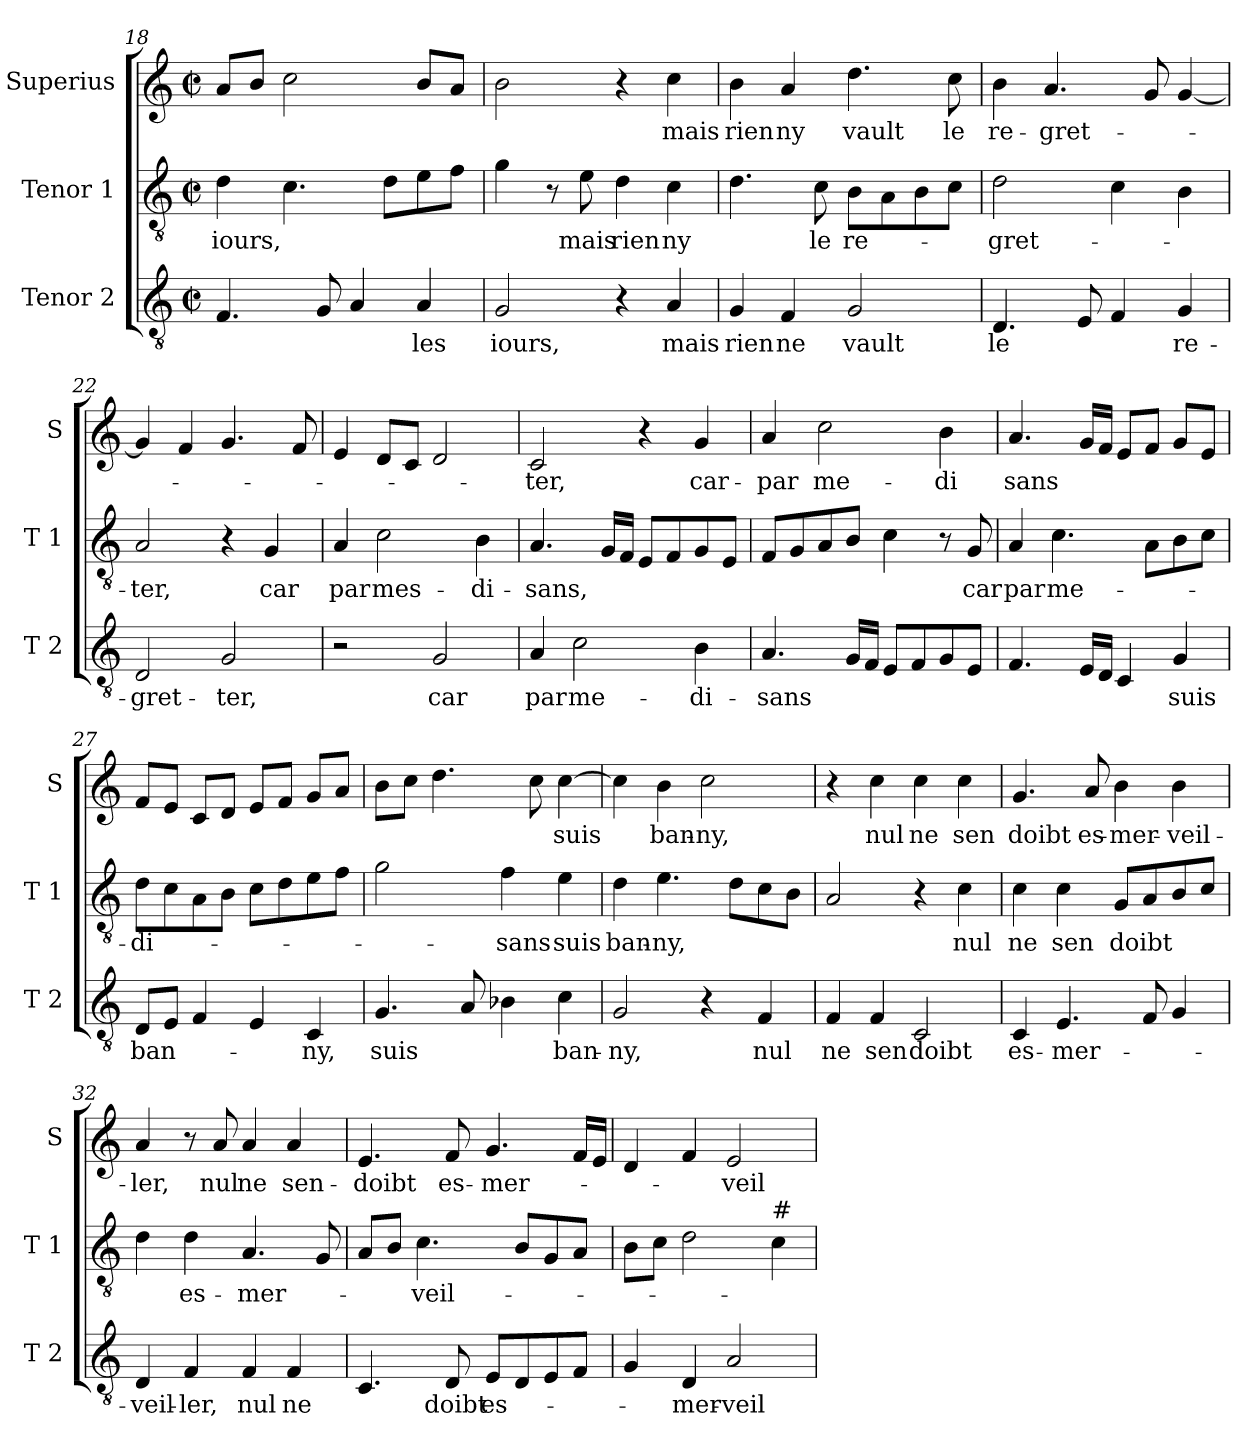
**kern	**text	**kern	**text	**kern	**text
*part3	*part3	*part2	*part2	*part1	*part1
*staff3	*staff3	*staff2	*staff2	*staff1	*staff1
*I"Tenor 2	*	*I"Tenor 1	*	*I"Superius	*
*I'T 2	*	*I'T 1	*	*I'S	*
*clefGv2	*	*clefGv2	*	*clefG2	*
*k[]	*	*k[]	*	*k[]	*
*C:	*	*C:	*	*C:	*
*M2/2	*	*M2/2	*	*M2/2	*
*met(c|)	*	*met(c|)	*	*met(c|)	*
=18	=18	=18	=18	=18	=18
!	!	!	!LO:LY:b	!	!
4.F/	.	4d\	iours,	8a/L	.
.	.	.	.	8b/J	.
.	.	4.c\	.	2cc\	.
8G/	.	.	.	.	.
4A/	.	.	.	.	.
.	.	8d\L	.	.	.
!	!LO:LY:b	!	!	!	!
4A/	les	8e\	.	8b/L	.
.	.	8f\J	.	8a/J	.
=19	=19	=19	=19	=19	=19
!	!LO:LY:b	!	!	!	!
2G/	iours,	4g\	.	2b\	.
.	.	8r	.	.	.
!	!	!	!LO:LY:b	!	!
.	.	8e\	mais	.	.
!	!	!	!LO:LY:b	!	!
4r	.	4d\	rien	4r	.
!	!LO:LY:b	!	!LO:LY:b	!	!LO:LY:b
4A/	mais	4c\	ny	4cc\	mais
!!LO:LB:g=z
=20	=20	=20	=20	=20	=20
!	!LO:LY:b	!	!	!	!LO:LY:b
4G/	rien	4.d\	.	4b\	rien
!	!LO:LY:b	!	!	!	!LO:LY:b
4F/	ne	.	.	4a/	ny
!	!	!	!LO:LY:b	!	!
.	.	8c\	le	.	.
!	!LO:LY:b	!	!LO:LY:b	!	!LO:LY:b
2G/	vault	8B\L	re-	4.dd\	vault
.	.	8A\	.	.	.
.	.	8B\	.	.	.
!	!	!	!	!	!LO:LY:b
.	.	8c\J	.	8cc\	le
=21	=21	=21	=21	=21	=21
!	!LO:LY:b	!	!LO:LY:b	!	!LO:LY:b
4.D/	le	2d\	-gret-	4b\	re-
!	!	!	!	!	!LO:LY:b
.	.	.	.	4.a/	-gret-
8E/	.	.	.	.	.
4F/	.	4c\	.	.	.
.	.	.	.	8g/	.
!	!LO:LY:b	!	!	!	!
4G/	re-	4B\	.	[4g/	.
=22	=22	=22	=22	=22	=22
!	!LO:LY:b	!	!LO:LY:b	!	!
2D/	-gret-	2A/	-ter,	4g/]	.
.	.	.	.	4f/	.
!	!LO:LY:b	!	!	!	!
2G/	-ter,	4r	.	4.g/	.
!	!	!	!LO:LY:b	!	!
.	.	4G/	car	.	.
.	.	.	.	8f/	.
=23	=23	=23	=23	=23	=23
!	!	!	!LO:LY:b	!	!
2r	.	4A/	par	4e/	.
!	!	!	!LO:LY:b	!	!
.	.	2c\	mes-	8d/L	.
.	.	.	.	8c/J	.
!	!LO:LY:b	!	!	!	!
2G/	car	.	.	2d/	.
!	!	!	!LO:LY:b	!	!
.	.	4B\	-di-	.	.
=24	=24	=24	=24	=24	=24
!	!LO:LY:b	!	!LO:LY:b	!	!LO:LY:b
4A/	par	4.A/	-sans,	2c/	-ter,
!	!LO:LY:b	!	!	!	!
2c\	me-	.	.	.	.
.	.	16G/LL	.	.	.
.	.	16F/JJ	.	.	.
.	.	8E/L	.	4r	.
.	.	8F/	.	.	.
!	!LO:LY:b	!	!	!	!LO:LY:b
4B\	-di-	8G/	.	4g/	car-
.	.	8E/J	.	.	.
!!LO:LB:g=z
=25	=25	=25	=25	=25	=25
!	!LO:LY:b	!	!	!	!LO:LY:b
4.A/	-sans	8F/L	.	4a/	-par
.	.	8G/	.	.	.
!	!	!	!	!	!LO:LY:b
.	.	8A/	.	2cc\	me-
16G/LL	.	8B/J	.	.	.
16F/JJ	.	.	.	.	.
8E/L	.	4c\	.	.	.
8F/	.	.	.	.	.
!	!	!	!	!	!LO:LY:b
8G/	.	8r	.	4b\	-di
!	!	!	!LO:LY:b	!	!
8E/J	.	8G/	car	.	.
=26	=26	=26	=26	=26	=26
!	!	!	!LO:LY:b	!	!LO:LY:b
4.F/	.	4A/	par	4.a/	sans
!	!	!	!LO:LY:b	!	!
.	.	4.c\	me-	.	.
16E/LL	.	.	.	16g/LL	.
16D/JJ	.	.	.	16f/JJ	.
4C/	.	.	.	8e/L	.
.	.	8A\L	.	8f/J	.
!	!LO:LY:b	!	!	!	!
4G/	suis	8B\	.	8g/L	.
.	.	8c\J	.	8e/J	.
=27	=27	=27	=27	=27	=27
!	!LO:LY:b	!	!LO:LY:b	!	!
8D/L	ban-	8d\L	-di-	8f/L	.
8E/J	.	8c\	.	8e/J	.
4F/	.	8A\	.	8c/L	.
.	.	8B\J	.	8d/J	.
4E/	.	8c\L	.	8e/L	.
.	.	8d\	.	8f/J	.
!	!LO:LY:b	!	!	!	!
4C/	-ny,	8e\	.	8g/L	.
.	.	8f\J	.	8a/J	.
=28	=28	=28	=28	=28	=28
!	!LO:LY:b	!	!	!	!
4.G/	suis	2g\	.	8b\L	.
.	.	.	.	8cc\J	.
.	.	.	.	4.dd\	.
8A/	.	.	.	.	.
!	!	!	!LO:LY:b	!	!
4B-X\	.	4f\	-sans	.	.
.	.	.	.	8cc\	.
!	!LO:LY:b	!	!LO:LY:b	!	!LO:LY:b
4c\	ban-	4e\	suis	[4cc\	suis
=29	=29	=29	=29	=29	=29
!	!LO:LY:b	!	!LO:LY:b	!	!
2G/	-ny,	4d\	ban-	4cc\]	.
!	!	!	!LO:LY:b	!	!LO:LY:b
.	.	4.e\	-ny,	4b\	ban-
!	!	!	!	!	!LO:LY:b
4r	.	.	.	2cc\	-ny,
.	.	8d\L	.	.	.
!	!LO:LY:b	!	!	!	!
4F/	nul	8c\	.	.	.
.	.	8B\J	.	.	.
!!LO:LB:g=z
=30	=30	=30	=30	=30	=30
!	!LO:LY:b	!	!	!	!
4F/	ne	2A/	.	4r	.
!	!LO:LY:b	!	!	!	!LO:LY:b
4F/	sen	.	.	4cc\	nul
!	!LO:LY:b	!	!	!	!LO:LY:b
2C/	doibt	4r	.	4cc\	ne
!	!	!	!LO:LY:b	!	!LO:LY:b
.	.	4c\	nul	4cc\	sen
=31	=31	=31	=31	=31	=31
!	!LO:LY:b	!	!LO:LY:b	!	!LO:LY:b
4C/	es-	4c\	ne	4.g/	doibt
!	!LO:LY:b	!	!LO:LY:b	!	!
4.E/	-mer-	4c\	sen	.	.
!	!	!	!	!	!LO:LY:b
.	.	.	.	8a/	es-
!	!	!	!LO:LY:b	!	!LO:LY:b
.	.	8G/L	doibt	4b\	-mer-
8F/	.	8A/	.	.	.
!	!	!	!	!	!LO:LY:b
4G/	.	8B/	.	4b\	-veil-
.	.	8c/J	.	.	.
=32	=32	=32	=32	=32	=32
!	!LO:LY:b	!	!	!	!LO:LY:b
4D/	-veil-	4d\	.	4a/	-ler,
!	!LO:LY:b	!	!LO:LY:b	!	!
4F/	-ler,	4d\	es-	8r	.
!	!	!	!	!	!LO:LY:b
.	.	.	.	8a/	nul
!	!LO:LY:b	!	!LO:LY:b	!	!LO:LY:b
4F/	nul	4.A/	-mer-	4a/	ne
!	!LO:LY:b	!	!	!	!LO:LY:b
4F/	ne	.	.	4a/	sen-
.	.	8G/	.	.	.
=33	=33	=33	=33	=33	=33
!	!	!	!	!	!LO:LY:b
4.C/	.	8A/L	.	4.e/	-doibt
.	.	8B/J	.	.	.
!	!	!	!LO:LY:b	!	!
.	.	4.c\	-veil-	.	.
!	!LO:LY:b	!	!	!	!LO:LY:b
8D/	doibt	.	.	8f/	es-
!	!LO:LY:b	!	!	!	!LO:LY:b
8E/L	es-	.	.	4.g/	-mer-
8D/	.	8B/L	.	.	.
8E/	.	8G/	.	.	.
8F/J	.	8A/J	.	16f/LL	.
.	.	.	.	16e/JJ	.
=34	=34	=34	=34	=34	=34
4G/	.	8B\L	.	4d/	.
.	.	8c\J	.	.	.
!	!LO:LY:b	!	!	!	!
4D/	-mer-	2d\	.	4f/	.
!	!LO:LY:b	!	!	!	!LO:LY:b
2A/	-veil-	.	.	2e/	-veil-
!	!	!LO:TX:a:t=#	!	!	!
.	.	4c\	.	.	.
=	=	=	=	=	=
*-	*-	*-	*-	*-	*-
